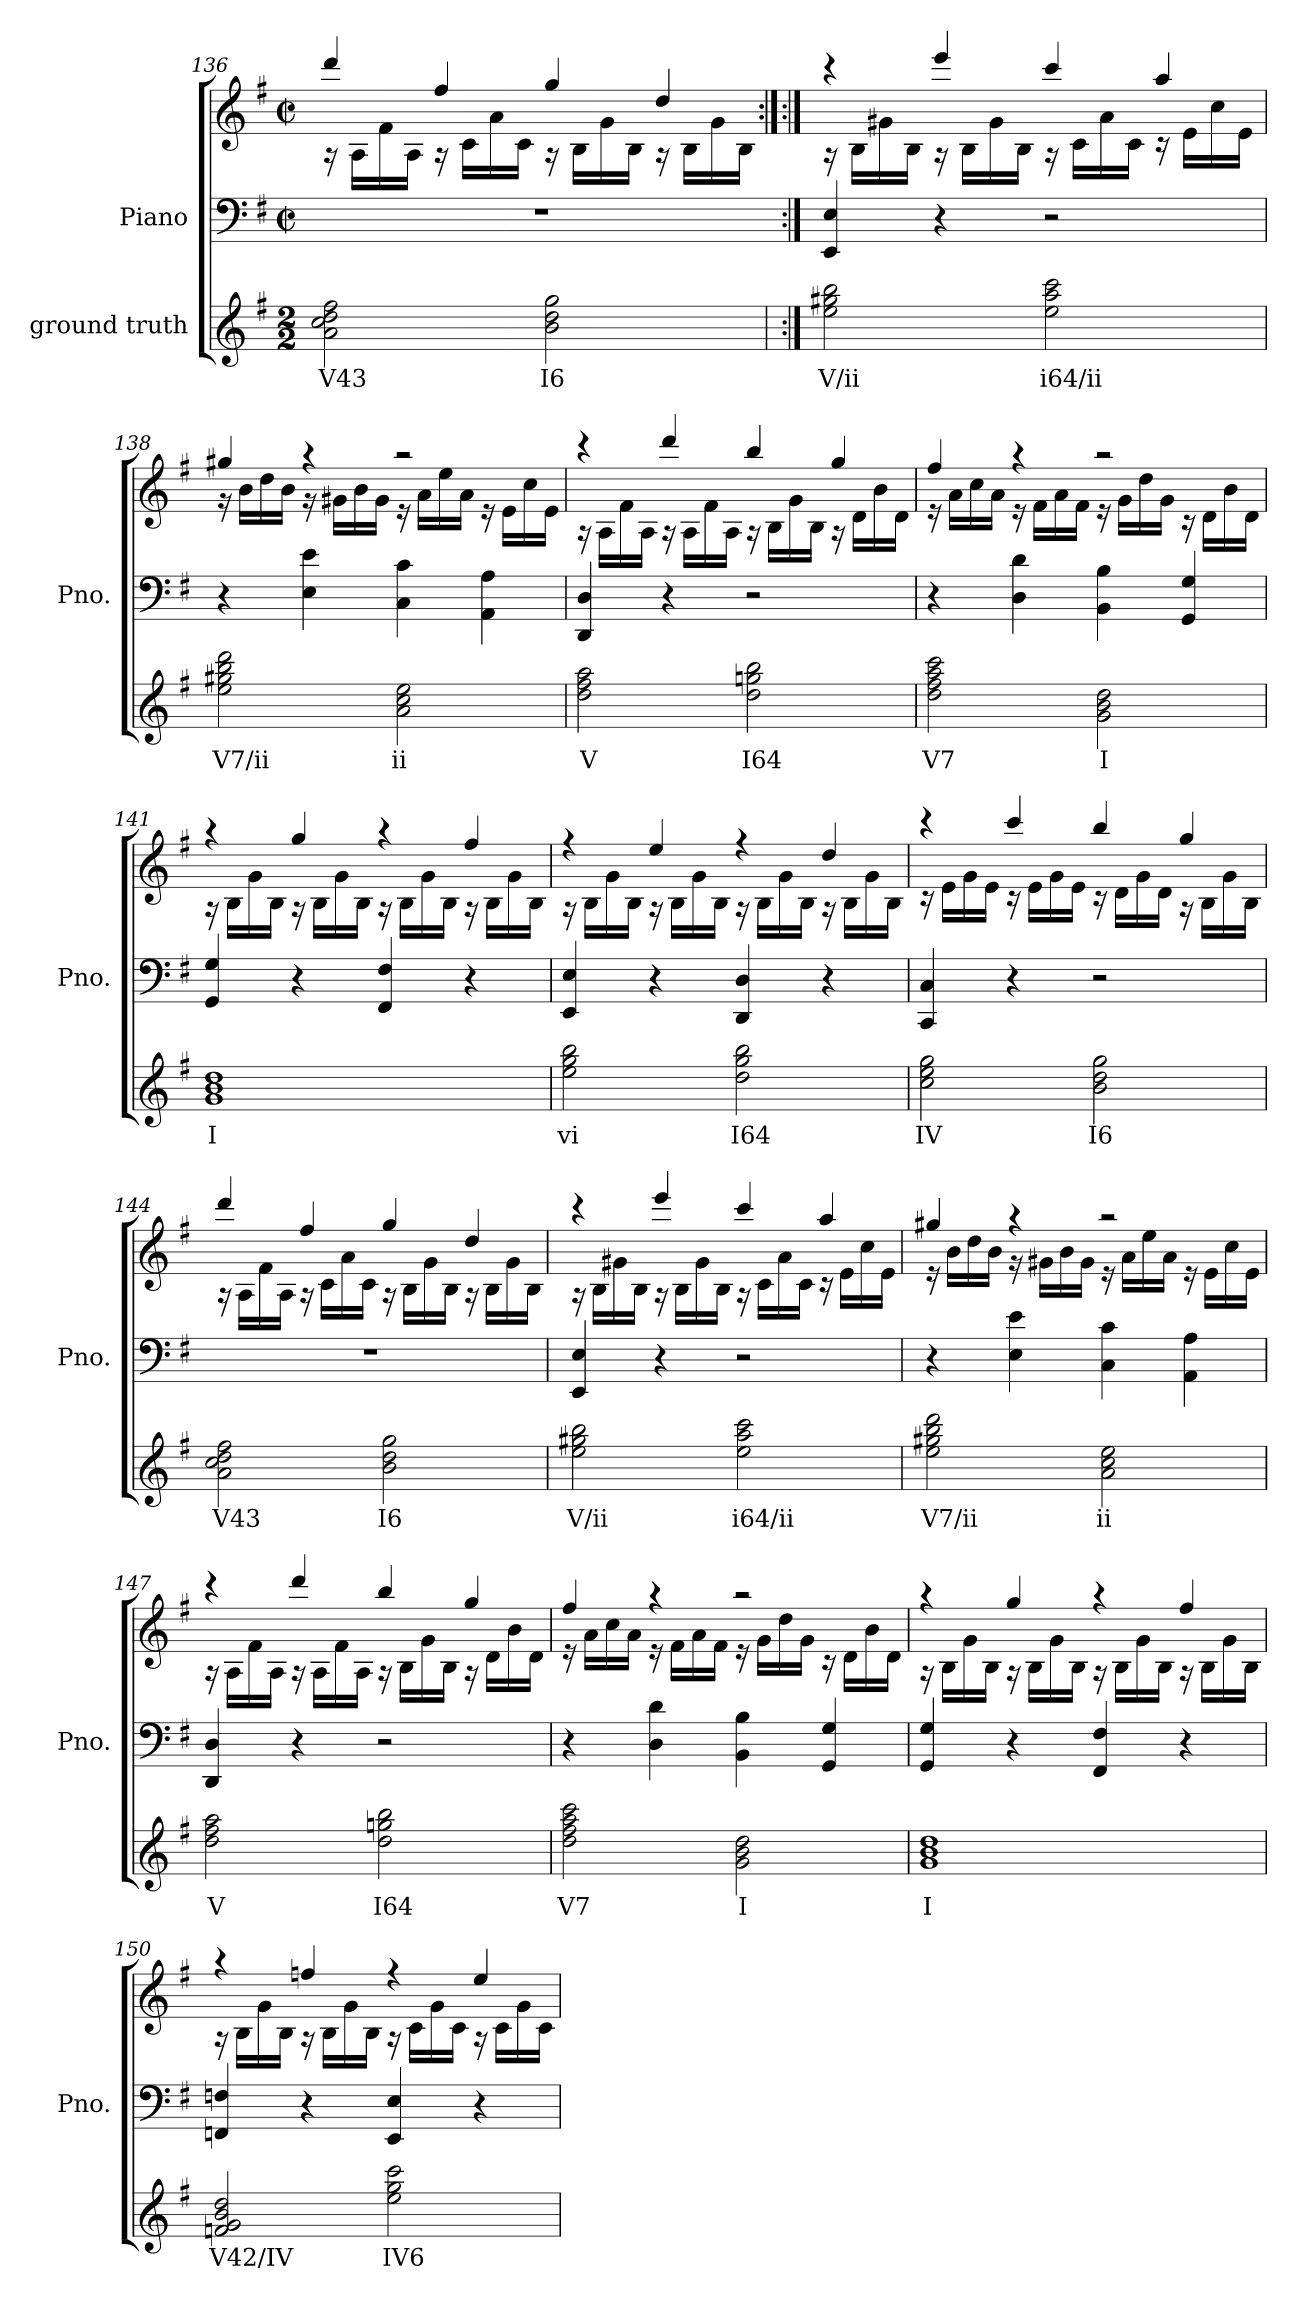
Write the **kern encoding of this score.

**kern	**text	**kern	**kern
*part2	*part2	*part1	*part1
*staff3	*staff3	*staff2	*staff1
*I"ground truth	*	*I"Piano	*
*	*	*I'Pno.	*
*	*	*clefF4	*clefG2
*k[f#]	*	*k[f#]	*k[f#]
*G:	*	*G:	*G:
*M2/2	*	*M2/2	*M2/2
*	*	*met(c|)	*met(c|)
=136	=136	=136	=136
*	*	*	*^
2a 2cc 2dd 2ff#	V43	1r	4ddd/	16r
.	.	.	.	16A\LL
.	.	.	.	16f#\
.	.	.	.	16A\JJ
.	.	.	4ff#/	16r
.	.	.	.	16c\LL
.	.	.	.	16a\
.	.	.	.	16c\JJ
2b 2dd 2gg	I6	.	4gg/	16r
.	.	.	.	16B\LL
.	.	.	.	16g\
.	.	.	.	16B\JJ
.	.	.	4dd/	16r
.	.	.	.	16B\LL
.	.	.	.	16g\
.	.	.	.	16B\JJ
!!LO:LB:g=z	!!
=137	=137:|!	=137:|!	=137:|!	=137:|!
2ee 2gg#X 2bb	V/ii	4EE/ 4E/	4r	16r
.	.	.	.	16B\LL
.	.	.	.	16g#X\
.	.	.	.	16B\JJ
.	.	4r	4eee/	16r
.	.	.	.	16B\LL
.	.	.	.	16g#\
.	.	.	.	16B\JJ
2ee 2aa 2ccc	i64/ii	2r	4ccc/	16r
.	.	.	.	16c\LL
.	.	.	.	16a\
.	.	.	.	16c\JJ
.	.	.	4aa/	16r
.	.	.	.	16e\LL
.	.	.	.	16cc\
.	.	.	.	16e\JJ
=138	=138	=138	=138	=138
2ee 2gg#X 2bb 2ddd	V7/ii	4r	4gg#X/	16r
.	.	.	.	16b\LL
.	.	.	.	16dd\
.	.	.	.	16b\JJ
.	.	4E\ 4e\	4r	16r
.	.	.	.	16g#X\LL
.	.	.	.	16b\
.	.	.	.	16g#\JJ
2a 2cc 2ee	ii	4C\ 4c\	2r	16r
.	.	.	.	16a\LL
.	.	.	.	16ee\
.	.	.	.	16a\JJ
.	.	4AA\ 4A\	.	16r
.	.	.	.	16e\LL
.	.	.	.	16cc\
.	.	.	.	16e\JJ
!!LO:PB:g=z	!!
=139	=139	=139	=139	=139
2dd 2ff# 2aa	V	4DD/ 4D/	4r	16r
.	.	.	.	16A\LL
.	.	.	.	16f#\
.	.	.	.	16A\JJ
.	.	4r	4ddd/	16r
.	.	.	.	16A\LL
.	.	.	.	16f#\
.	.	.	.	16A\JJ
2dd 2ggn 2bb	I64	2r	4bb/	16r
.	.	.	.	16B\LL
.	.	.	.	16g\
.	.	.	.	16B\JJ
.	.	.	4gg/	16r
.	.	.	.	16d\LL
.	.	.	.	16b\
.	.	.	.	16d\JJ
=140	=140	=140	=140	=140
2dd 2ff# 2aa 2ccc	V7	4r	4ff#/	16r
.	.	.	.	16a\LL
.	.	.	.	16cc\
.	.	.	.	16a\JJ
.	.	4D\ 4d\	4r	16r
.	.	.	.	16f#\LL
.	.	.	.	16a\
.	.	.	.	16f#\JJ
2g 2b 2dd	I	4BB\ 4B\	2r	16r
.	.	.	.	16g\LL
.	.	.	.	16dd\
.	.	.	.	16g\JJ
.	.	4GG/ 4G/	.	16r
.	.	.	.	16d\LL
.	.	.	.	16b\
.	.	.	.	16d\JJ
!!LO:LB:g=z	!!
=141	=141	=141	=141	=141
1g 1b 1dd	I	4GG/ 4G/	4r	16r
.	.	.	.	16B\LL
.	.	.	.	16g\
.	.	.	.	16B\JJ
.	.	4r	4gg/	16r
.	.	.	.	16B\LL
.	.	.	.	16g\
.	.	.	.	16B\JJ
.	.	4FF#/ 4F#/	4r	16r
.	.	.	.	16B\LL
.	.	.	.	16g\
.	.	.	.	16B\JJ
.	.	4r	4ff#/	16r
.	.	.	.	16B\LL
.	.	.	.	16g\
.	.	.	.	16B\JJ
=142	=142	=142	=142	=142
2ee 2gg 2bb	vi	4EE/ 4E/	4r	16r
.	.	.	.	16B\LL
.	.	.	.	16g\
.	.	.	.	16B\JJ
.	.	4r	4ee/	16r
.	.	.	.	16B\LL
.	.	.	.	16g\
.	.	.	.	16B\JJ
2dd 2gg 2bb	I64	4DD/ 4D/	4r	16r
.	.	.	.	16B\LL
.	.	.	.	16g\
.	.	.	.	16B\JJ
.	.	4r	4dd/	16r
.	.	.	.	16B\LL
.	.	.	.	16g\
.	.	.	.	16B\JJ
!!LO:LB:g=z	!!
=143	=143	=143	=143	=143
2cc 2ee 2gg	IV	4CC/ 4C/	4r	16r
.	.	.	.	16e\LL
.	.	.	.	16g\
.	.	.	.	16e\JJ
.	.	4r	4ccc/	16r
.	.	.	.	16e\LL
.	.	.	.	16g\
.	.	.	.	16e\JJ
2b 2dd 2gg	I6	2r	4bb/	16r
.	.	.	.	16d\LL
.	.	.	.	16g\
.	.	.	.	16d\JJ
.	.	.	4gg/	16r
.	.	.	.	16B\LL
.	.	.	.	16g\
.	.	.	.	16B\JJ
=144	=144	=144	=144	=144
2a 2cc 2dd 2ff#	V43	1r	4ddd/	16r
.	.	.	.	16A\LL
.	.	.	.	16f#\
.	.	.	.	16A\JJ
.	.	.	4ff#/	16r
.	.	.	.	16c\LL
.	.	.	.	16a\
.	.	.	.	16c\JJ
2b 2dd 2gg	I6	.	4gg/	16r
.	.	.	.	16B\LL
.	.	.	.	16g\
.	.	.	.	16B\JJ
.	.	.	4dd/	16r
.	.	.	.	16B\LL
.	.	.	.	16g\
.	.	.	.	16B\JJ
!!LO:LB:g=z	!!
=145	=145	=145	=145	=145
2ee 2gg#X 2bb	V/ii	4EE/ 4E/	4r	16r
.	.	.	.	16B\LL
.	.	.	.	16g#X\
.	.	.	.	16B\JJ
.	.	4r	4eee/	16r
.	.	.	.	16B\LL
.	.	.	.	16g#\
.	.	.	.	16B\JJ
2ee 2aa 2ccc	i64/ii	2r	4ccc/	16r
.	.	.	.	16c\LL
.	.	.	.	16a\
.	.	.	.	16c\JJ
.	.	.	4aa/	16r
.	.	.	.	16e\LL
.	.	.	.	16cc\
.	.	.	.	16e\JJ
=146	=146	=146	=146	=146
2ee 2gg#X 2bb 2ddd	V7/ii	4r	4gg#X/	16r
.	.	.	.	16b\LL
.	.	.	.	16dd\
.	.	.	.	16b\JJ
.	.	4E\ 4e\	4r	16r
.	.	.	.	16g#X\LL
.	.	.	.	16b\
.	.	.	.	16g#\JJ
2a 2cc 2ee	ii	4C\ 4c\	2r	16r
.	.	.	.	16a\LL
.	.	.	.	16ee\
.	.	.	.	16a\JJ
.	.	4AA\ 4A\	.	16r
.	.	.	.	16e\LL
.	.	.	.	16cc\
.	.	.	.	16e\JJ
!!LO:LB:g=z	!!
=147	=147	=147	=147	=147
2dd 2ff# 2aa	V	4DD/ 4D/	4r	16r
.	.	.	.	16A\LL
.	.	.	.	16f#\
.	.	.	.	16A\JJ
.	.	4r	4ddd/	16r
.	.	.	.	16A\LL
.	.	.	.	16f#\
.	.	.	.	16A\JJ
2dd 2ggn 2bb	I64	2r	4bb/	16r
.	.	.	.	16B\LL
.	.	.	.	16g\
.	.	.	.	16B\JJ
.	.	.	4gg/	16r
.	.	.	.	16d\LL
.	.	.	.	16b\
.	.	.	.	16d\JJ
=148	=148	=148	=148	=148
2dd 2ff# 2aa 2ccc	V7	4r	4ff#/	16r
.	.	.	.	16a\LL
.	.	.	.	16cc\
.	.	.	.	16a\JJ
.	.	4D\ 4d\	4r	16r
.	.	.	.	16f#\LL
.	.	.	.	16a\
.	.	.	.	16f#\JJ
2g 2b 2dd	I	4BB\ 4B\	2r	16r
.	.	.	.	16g\LL
.	.	.	.	16dd\
.	.	.	.	16g\JJ
.	.	4GG/ 4G/	.	16r
.	.	.	.	16d\LL
.	.	.	.	16b\
.	.	.	.	16d\JJ
!!LO:LB:g=z	!!
=149	=149	=149	=149	=149
1g 1b 1dd	I	4GG/ 4G/	4r	16r
.	.	.	.	16B\LL
.	.	.	.	16g\
.	.	.	.	16B\JJ
.	.	4r	4gg/	16r
.	.	.	.	16B\LL
.	.	.	.	16g\
.	.	.	.	16B\JJ
.	.	4FF#/ 4F#/	4r	16r
.	.	.	.	16B\LL
.	.	.	.	16g\
.	.	.	.	16B\JJ
.	.	4r	4ff#/	16r
.	.	.	.	16B\LL
.	.	.	.	16g\
.	.	.	.	16B\JJ
=150	=150	=150	=150	=150
2fn 2g 2b 2dd	V42/IV	4FFn/ 4Fn/	4r	16r
.	.	.	.	16B\LL
.	.	.	.	16g\
.	.	.	.	16B\JJ
.	.	4r	4ffn/	16r
.	.	.	.	16B\LL
.	.	.	.	16g\
.	.	.	.	16B\JJ
2ee 2gg 2ccc	IV6	4EE/ 4E/	4r	16r
.	.	.	.	16c\LL
.	.	.	.	16g\
.	.	.	.	16c\JJ
.	.	4r	4ee/	16r
.	.	.	.	16c\LL
.	.	.	.	16g\
.	.	.	.	16c\JJ
*	*	*	*v	*v
=	=	=	=
*-	*-	*-	*-
